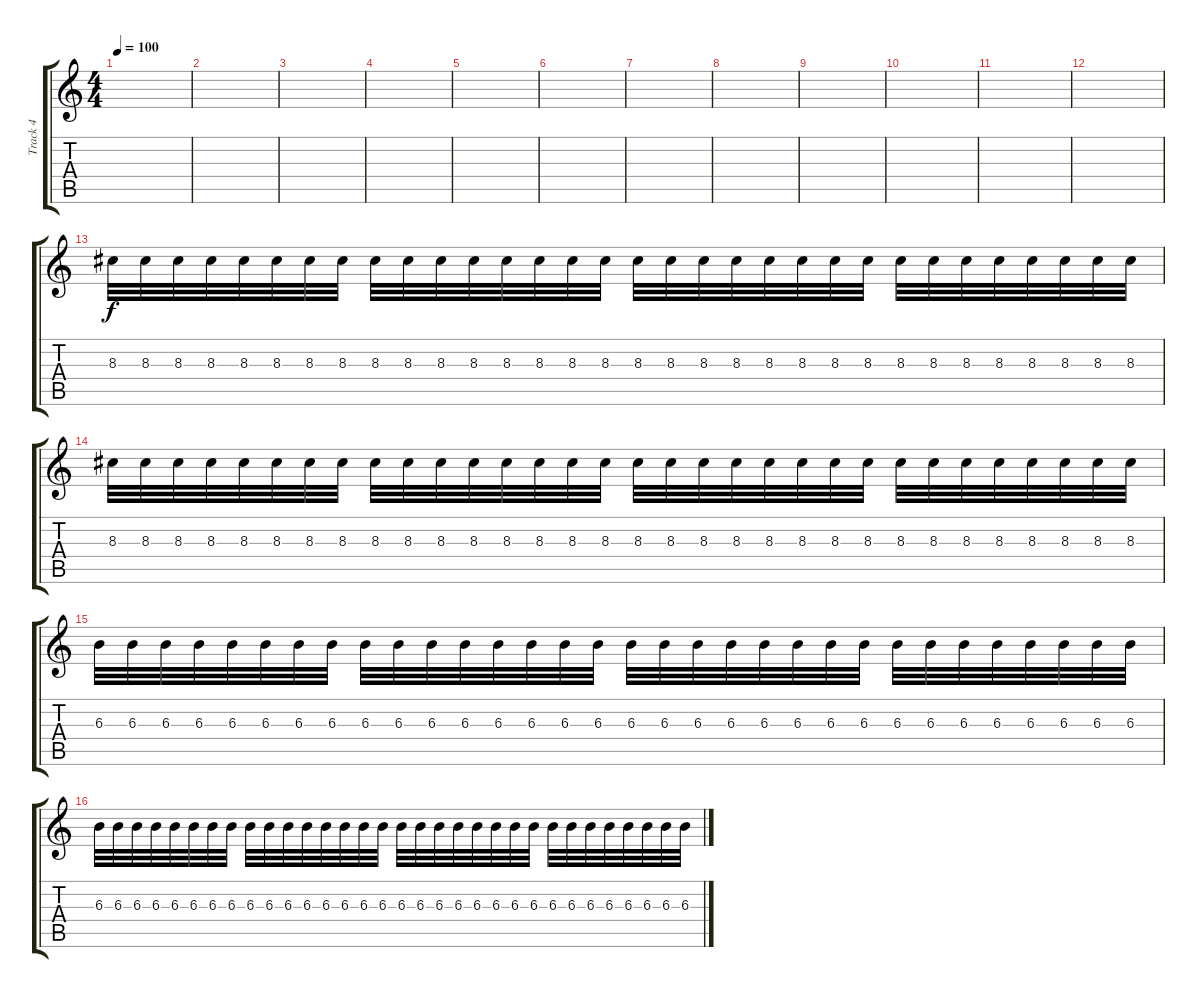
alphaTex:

\track ("Track 4" "Track 4") {instrument distortionguitar}
\staff {score tabs}
\tuning (D4 A3 F3 C3 G2 C2) {hide}
\ts (4 4)
\tempo 100
\clef g2
\ks c
|
|
|
|
|
|
|
|
|
|
|
|
8.3.32 8.3.32 8.3.32 8.3.32 8.3.32 8.3.32 8.3.32 8.3.32 8.3.32 8.3.32 8.3.32 8.3.32 8.3.32 8.3.32 8.3.32 8.3.32 8.3.32 8.3.32 8.3.32 8.3.32 8.3.32 8.3.32 8.3.32 8.3.32 8.3.32 8.3.32 8.3.32 8.3.32 8.3.32 8.3.32 8.3.32 8.3.32 |
8.3.32 8.3.32 8.3.32 8.3.32 8.3.32 8.3.32 8.3.32 8.3.32 8.3.32 8.3.32 8.3.32 8.3.32 8.3.32 8.3.32 8.3.32 8.3.32 8.3.32 8.3.32 8.3.32 8.3.32 8.3.32 8.3.32 8.3.32 8.3.32 8.3.32 8.3.32 8.3.32 8.3.32 8.3.32 8.3.32 8.3.32 8.3.32 |
6.3.32 6.3.32 6.3.32 6.3.32 6.3.32 6.3.32 6.3.32 6.3.32 6.3.32 6.3.32 6.3.32 6.3.32 6.3.32 6.3.32 6.3.32 6.3.32 6.3.32 6.3.32 6.3.32 6.3.32 6.3.32 6.3.32 6.3.32 6.3.32 6.3.32 6.3.32 6.3.32 6.3.32 6.3.32 6.3.32 6.3.32 6.3.32 |
6.3.32 6.3.32 6.3.32 6.3.32 6.3.32 6.3.32 6.3.32 6.3.32 6.3.32 6.3.32 6.3.32 6.3.32 6.3.32 6.3.32 6.3.32 6.3.32 6.3.32 6.3.32 6.3.32 6.3.32 6.3.32 6.3.32 6.3.32 6.3.32 6.3.32 6.3.32 6.3.32 6.3.32 6.3.32 6.3.32 6.3.32 6.3.32
